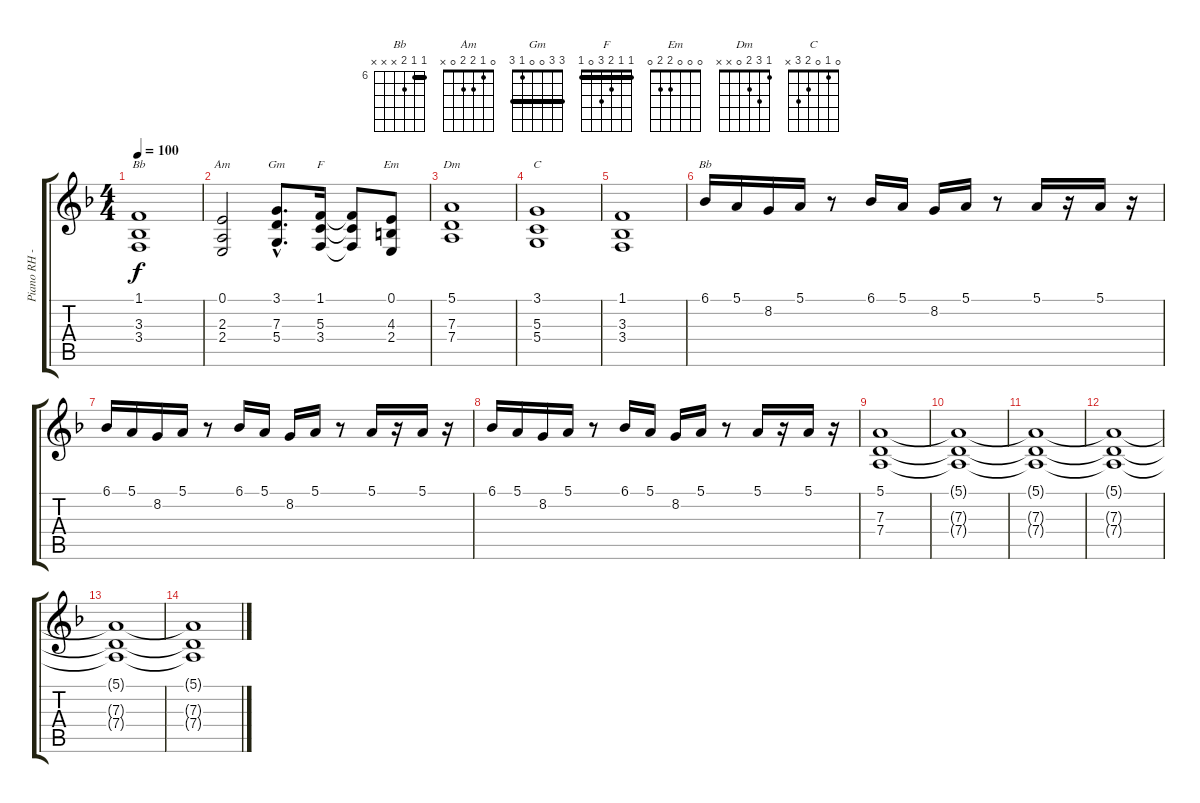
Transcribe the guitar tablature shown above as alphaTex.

\track ("Piano RH - Jon Oliva" "Piano RH -") {instrument acousticgrandpiano}
\staff {score tabs}
\tuning (E4 B3 G3 D3 A2 E2) {hide}
\chord ("Bb" 1 3 3 0 1 x)
\chord ("Am" 0 1 2 2 0 x)
\chord ("Gm" 3 3 0 0 1 3) {barre 3}
\chord ("F" 1 1 2 3 0 1) {barre 1}
\chord ("Em" 0 0 0 2 2 0)
\chord ("Dm" 1 3 2 0 x x)
\chord ("C" 0 1 0 2 3 x)
\chord ("Bb" 6 6 7 x x x) {firstfret 6 barre 6}
\ts (4 4)
\tempo 100
\clef g2
\ks f
(1.1 3.3 3.4).1{ch "Bb" dy f} |
(0.1 2.3 2.4).2{ch "Am"} (3.1{hac} 7.3{hac} 5.4{hac}).8{d ch "Gm"} (1.1 5.3 3.4).16{ch "F"} (1.1{t} 5.3{t} 3.4{t}).8 (0.1 4.3 2.4).8{ch "Em"} |
(5.1 7.3 7.4).1{ch "Dm"} |
(3.1 5.3 5.4).1{ch "C"} |
(1.1 3.3 3.4).1 |
6.1.16{ch "Bb"} 5.1.16 8.2.16 5.1.16 r.8 6.1.16 5.1.16 8.2.16 5.1.16 r.8 5.1.16 r.16 5.1.16 r.16 |
6.1.16 5.1.16 8.2.16 5.1.16 r.8 6.1.16 5.1.16 8.2.16 5.1.16 r.8 5.1.16 r.16 5.1.16 r.16 |
6.1.16 5.1.16 8.2.16 5.1.16 r.8 6.1.16 5.1.16 8.2.16 5.1.16 r.8 5.1.16 r.16 5.1.16 r.16 |
(5.1 7.3 7.4).1 |
(5.1{t} 7.3{t} 7.4{t}).1 |
(5.1{t} 7.3{t} 7.4{t}).1 |
(5.1{t} 7.3{t} 7.4{t}).1 |
(5.1{t} 7.3{t} 7.4{t}).1 |
(5.1{t} 7.3{t} 7.4{t}).1
